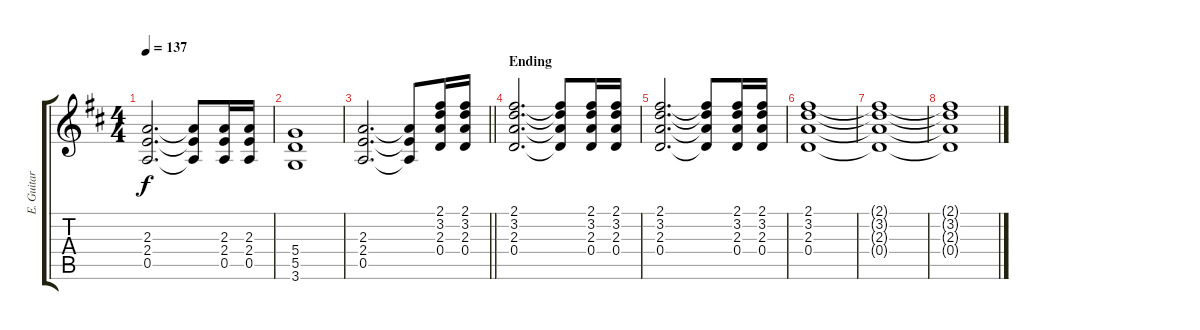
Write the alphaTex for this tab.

\track ("E. Guitar IV" "E. Guitar ") {instrument overdrivenguitar}
\staff {score tabs}
\tuning (E4 B3 G3 D3 A2 E2) {hide}
\ts (4 4)
\tempo 137
\clef g2
\ks d
(2.3 2.4 0.5).2{d dy f} (2.3{t} 2.4{t} 0.5{t}).8 (2.3 2.4 0.5).16 (2.3 2.4 0.5).16 |
(5.4 5.5 3.6).1 |
\barLineRight lightlight
(2.3 2.4 0.5).2{d} (2.3{t} 2.4{t} 0.5{t}).8 (2.1 3.2 2.3 0.4).16 (2.1 3.2 2.3 0.4).16 |
\section ("" "Ending")
(2.1 3.2 2.3 0.4).2{d} (2.1{t} 3.2{t} 2.3{t} 0.4{t}).8 (2.1 3.2 2.3 0.4).16 (2.1 3.2 2.3 0.4).16 |
(2.1 3.2 2.3 0.4).2{d} (2.1{t} 3.2{t} 2.3{t} 0.4{t}).8 (2.1 3.2 2.3 0.4).16 (2.1 3.2 2.3 0.4).16 |
(2.1 3.2 2.3 0.4).1 |
(2.1{t} 3.2{t} 2.3{t} 0.4{t}).1 |
(2.1{t} 3.2{t} 2.3{t} 0.4{t}).1
